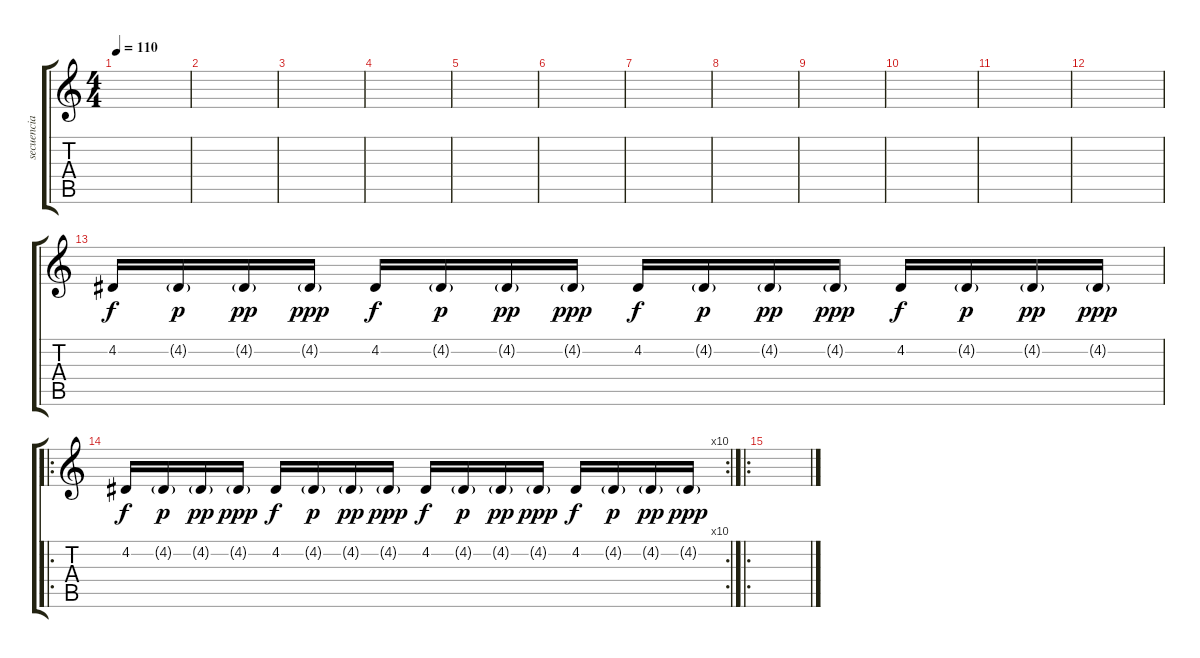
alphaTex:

\track ("secuencia 1" "secuencia ") {instrument woodblock}
\staff {score tabs}
\tuning (E4 B3 G3 D3 A2 E2) {hide}
\ts (4 4)
\tempo 110
\clef g2
\ks c
|
|
|
|
|
|
|
|
|
|
|
|
4.2.16{dy f} 4.2{g}.16{dy p} 4.2{g}.16{dy pp} 4.2{g}.16{dy ppp} 4.2.16{dy f} 4.2{g}.16{dy p} 4.2{g}.16{dy pp} 4.2{g}.16{dy ppp} 4.2.16{dy f} 4.2{g}.16{dy p} 4.2{g}.16{dy pp} 4.2{g}.16{dy ppp} 4.2.16{dy f} 4.2{g}.16{dy p} 4.2{g}.16{dy pp} 4.2{g}.16{dy ppp} |
\ro
\rc 10
4.2.16{dy f} 4.2{g}.16{dy p} 4.2{g}.16{dy pp} 4.2{g}.16{dy ppp} 4.2.16{dy f} 4.2{g}.16{dy p} 4.2{g}.16{dy pp} 4.2{g}.16{dy ppp} 4.2.16{dy f} 4.2{g}.16{dy p} 4.2{g}.16{dy pp} 4.2{g}.16{dy ppp} 4.2.16{dy f} 4.2{g}.16{dy p} 4.2{g}.16{dy pp} 4.2{g}.16{dy ppp} |
\ro
